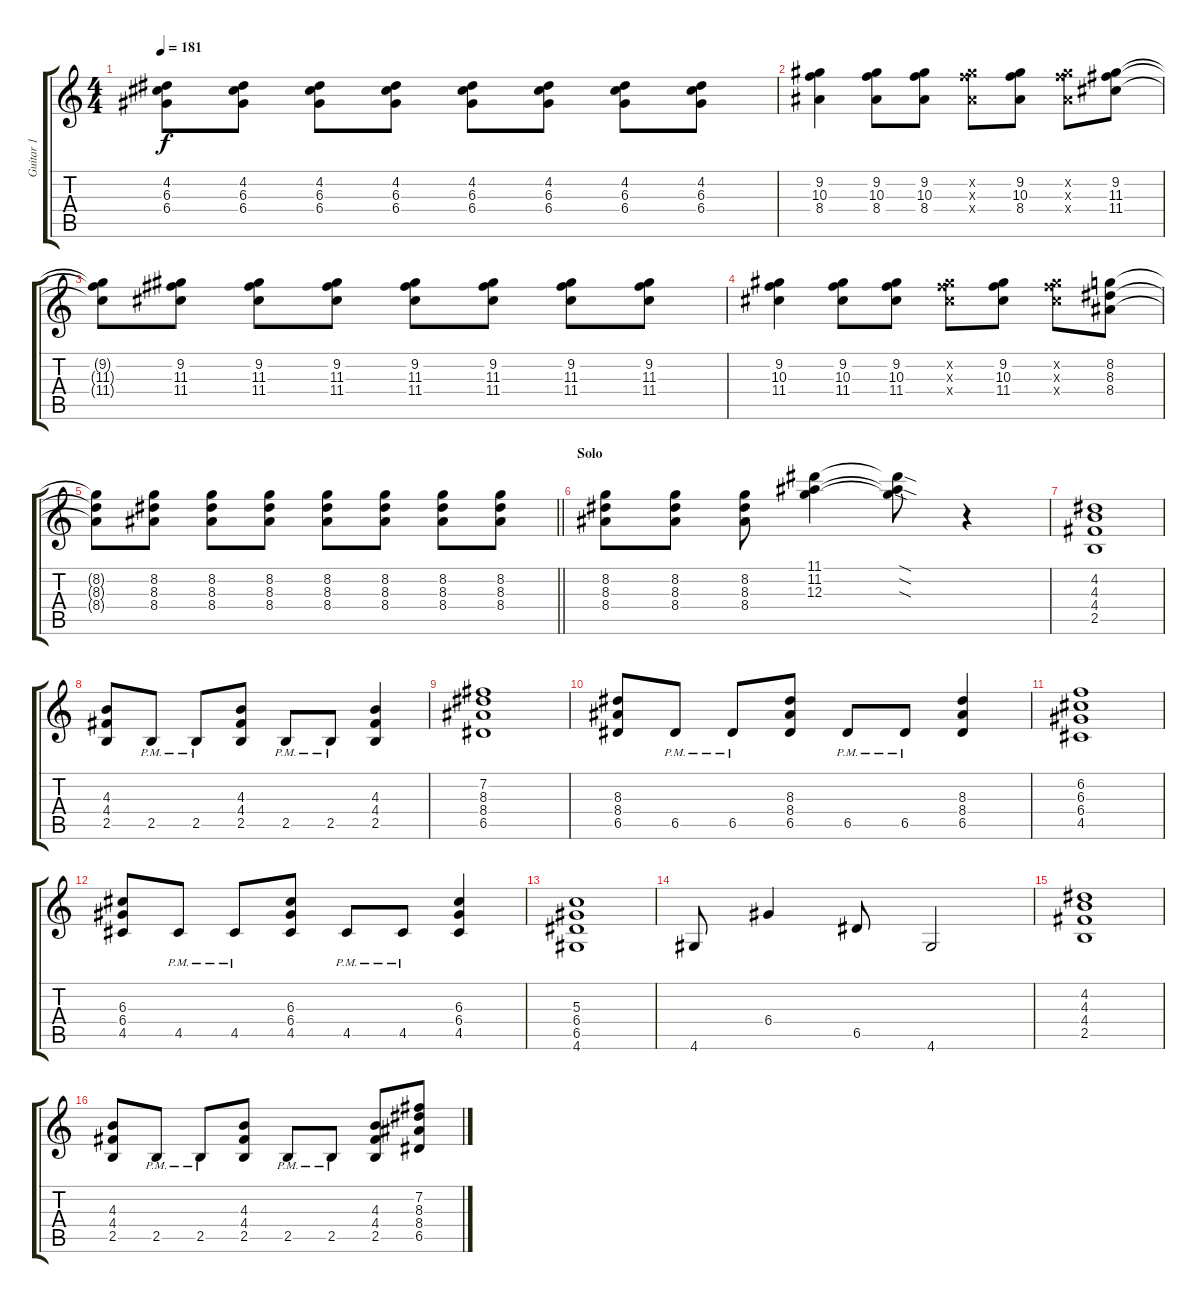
\track ("Guitar 1" "Guitar 1") {instrument overdrivenguitar}
\staff {score tabs}
\tuning (E4 B3 G3 D3 A2 E2) {hide}
\ts (4 4)
\tempo 181
\clef g2
\ks c
(4.2{t} 6.3{t} 6.4{t}).8{dy f} (4.2 6.3 6.4).8 (4.2 6.3 6.4).8 (4.2 6.3 6.4).8 (4.2 6.3 6.4).8 (4.2 6.3 6.4).8 (4.2 6.3 6.4).8 (4.2 6.3 6.4).8 |
(9.2 10.3 8.4).4 (9.2 10.3 8.4).8 (9.2 10.3 8.4).8 (9.2{x} 10.3{x} 8.4{x}).8 (9.2 10.3 8.4).8 (9.2{x} 10.3{x} 8.4{x}).8 (9.2 11.3 11.4).8 |
(9.2{t} 11.3{t} 11.4{t}).8 (9.2 11.3 11.4).8 (9.2 11.3 11.4).8 (9.2 11.3 11.4).8 (9.2 11.3 11.4).8 (9.2 11.3 11.4).8 (9.2 11.3 11.4).8 (9.2 11.3 11.4).8 |
(9.2 10.3 11.4).4 (9.2 10.3 11.4).8 (9.2 10.3 11.4).8 (9.2{x} 10.3{x} 11.4{x}).8 (9.2 10.3 11.4).8 (9.2{x} 10.3{x} 11.4{x}).8 (8.2 8.3 8.4).8 |
\barLineRight lightlight
(8.2{t} 8.3{t} 8.4{t}).8 (8.2 8.3 8.4).8 (8.2 8.3 8.4).8 (8.2 8.3 8.4).8 (8.2 8.3 8.4).8 (8.2 8.3 8.4).8 (8.2 8.3 8.4).8 (8.2 8.3 8.4).8 |
\section ("" "Solo")
(8.2 8.3 8.4).8 (8.2 8.3 8.4).8 (8.2 8.3 8.4).8 (11.1 11.2 12.3).4 (11.1{sod t} 11.2{sod t} 12.3{sod t}).8 r.4 |
(4.2 4.3 4.4 2.5).1 |
(4.3 4.4 2.5).8 2.5{pm}.8 2.5{pm}.8 (4.3 4.4 2.5).8 2.5{pm}.8 2.5{pm}.8 (4.3 4.4 2.5).4 |
(7.2 8.3 8.4 6.5).1 |
(8.3 8.4 6.5).8 6.5{pm}.8 6.5{pm}.8 (8.3 8.4 6.5).8 6.5{pm}.8 6.5{pm}.8 (8.3 8.4 6.5).4 |
(6.2 6.3 6.4 4.5).1 |
(6.3 6.4 4.5).8 4.5{pm}.8 4.5{pm}.8 (6.3 6.4 4.5).8 4.5{pm}.8 4.5{pm}.8 (6.3 6.4 4.5).4 |
(5.3 6.4 6.5 4.6).1 |
4.6.8 6.4.4 6.5.8 4.6.2 |
(4.2 4.3 4.4 2.5).1 |
(4.3 4.4 2.5).8 2.5{pm}.8 2.5{pm}.8 (4.3 4.4 2.5).8 2.5{pm}.8 2.5{pm}.8 (4.3 4.4 2.5).8 (7.2 8.3 8.4 6.5).8
